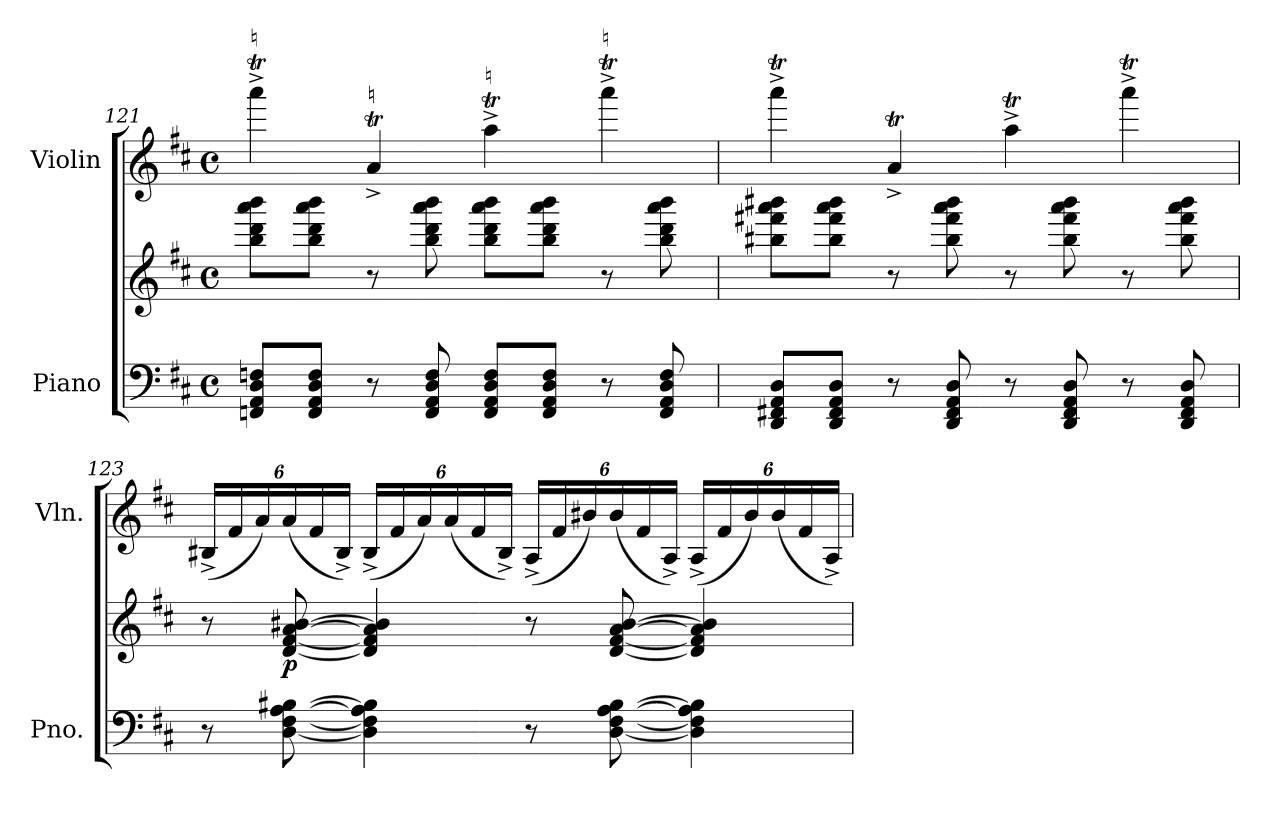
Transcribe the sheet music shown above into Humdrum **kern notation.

**kern	**kern	**dynam	**kern	**dynam
*part2	*part2	*part2	*part1	*part1
*staff3	*staff2	*staff2/3	*staff1	*staff1
*I"Piano	*	*	*I"Violin	*
*I'Pno.	*	*	*I'Vln.	*
*clefF4	*clefG2	*	*clefG2	*
*k[f#c#]	*k[f#c#]	*	*k[f#c#]	*
*M4/4	*M4/4	*	*M4/4	*
*met(c)	*met(c)	*	*met(c)	*
=121	=121	=121	=121	=121
!	!	!	!LO:TX:a:t=♮	!
8FFn/ 8AA/ 8D/ 8Fn/L	8bb\ 8ddd\ 8aaa\ 8bbb\L	.	4aaaT^\	.
8FF/ 8AA/ 8D/ 8F/J	8bb\ 8ddd\ 8aaa\ 8bbb\J	.	.	.
!	!	!	!LO:TX:a:t=♮	!
8r	8r	.	4aT^/	.
8FF/ 8AA/ 8D/ 8F/	8bb\ 8ddd\ 8aaa\ 8bbb\	.	.	.
!	!	!	!LO:TX:a:t=♮	!
8FF/ 8AA/ 8D/ 8F/L	8bb\ 8ddd\ 8aaa\ 8bbb\L	.	4aaT^\	.
8FF/ 8AA/ 8D/ 8F/J	8bb\ 8ddd\ 8aaa\ 8bbb\J	.	.	.
!	!	!	!LO:TX:a:t=♮	!
8r	8r	.	4aaaT^\	.
8FF/ 8AA/ 8D/ 8F/	8bb\ 8ddd\ 8aaa\ 8bbb\	.	.	.
!!LO:LB:g=z
=122	=122	=122	=122	=122
8DD/ 8FF#X/ 8AA/ 8D/L	8bb#X\ 8fff#X\ 8aaa\ 8bbb#X\L	.	4aaaT^\	.
8DD/ 8FF#/ 8AA/ 8D/J	8bb#\ 8fff#\ 8aaa\ 8bbb#\J	.	.	.
8r	8r	.	4aT^/	.
8DD/ 8FF#/ 8AA/ 8D/	8bb#\ 8fff#\ 8aaa\ 8bbb#\	.	.	.
8r	8r	.	4aaT^\	.
8DD/ 8FF#/ 8AA/ 8D/	8bb#\ 8fff#\ 8aaa\ 8bbb#\	.	.	.
8r	8r	.	4aaaT^\	.
8DD/ 8FF#/ 8AA/ 8D/	8bb#\ 8fff#\ 8aaa\ 8bbb#\	.	.	.
=123	=123	=123	=123	=123
*	*	*	*Xbrackettup	*
!	!	!	!	!LO:DY:b
!	!	!	!	!LO:DY:n=1:b
8r	8r	.	(24B#X^/LL	p mp
.	.	.	24f#/	.
.	.	.	24a/)	.
!	!	!LO:DY:b	!	!
[8D\ [8F#\ [8A\ [8B#X\	[8d/ [8f#/ [8a/ [8b#X/	p	(24a/	.
.	.	.	24f#/	.
.	.	.	24B#^/JJ)	.
4D\] 4F#\] 4A\] 4B#\]	4d/] 4f#/] 4a/] 4b#/]	.	(24B#^/LL	.
.	.	.	24f#/	.
.	.	.	24a/)	.
.	.	.	(24a/	.
.	.	.	24f#/	.
.	.	.	24B#^/JJ)	.
8r	8r	.	(24A^/LL	.
.	.	.	24f#/	.
.	.	.	24b#X/)	.
[8D\ [8F#\ [8A\ [8B#\	[8d/ [8f#/ [8a/ [8b#/	.	(24b#/	.
.	.	.	24f#/	.
.	.	.	24A^/JJ)	.
4D\] 4F#\] 4A\] 4B#\]	4d/] 4f#/] 4a/] 4b#/]	.	(24A^/LL	.
.	.	.	24f#/	.
.	.	.	24b#/)	.
.	.	.	(24b#/	.
.	.	.	24f#/	.
.	.	.	24A^/JJ)	.
=	=	=	=	=
*-	*-	*-	*-	*-
